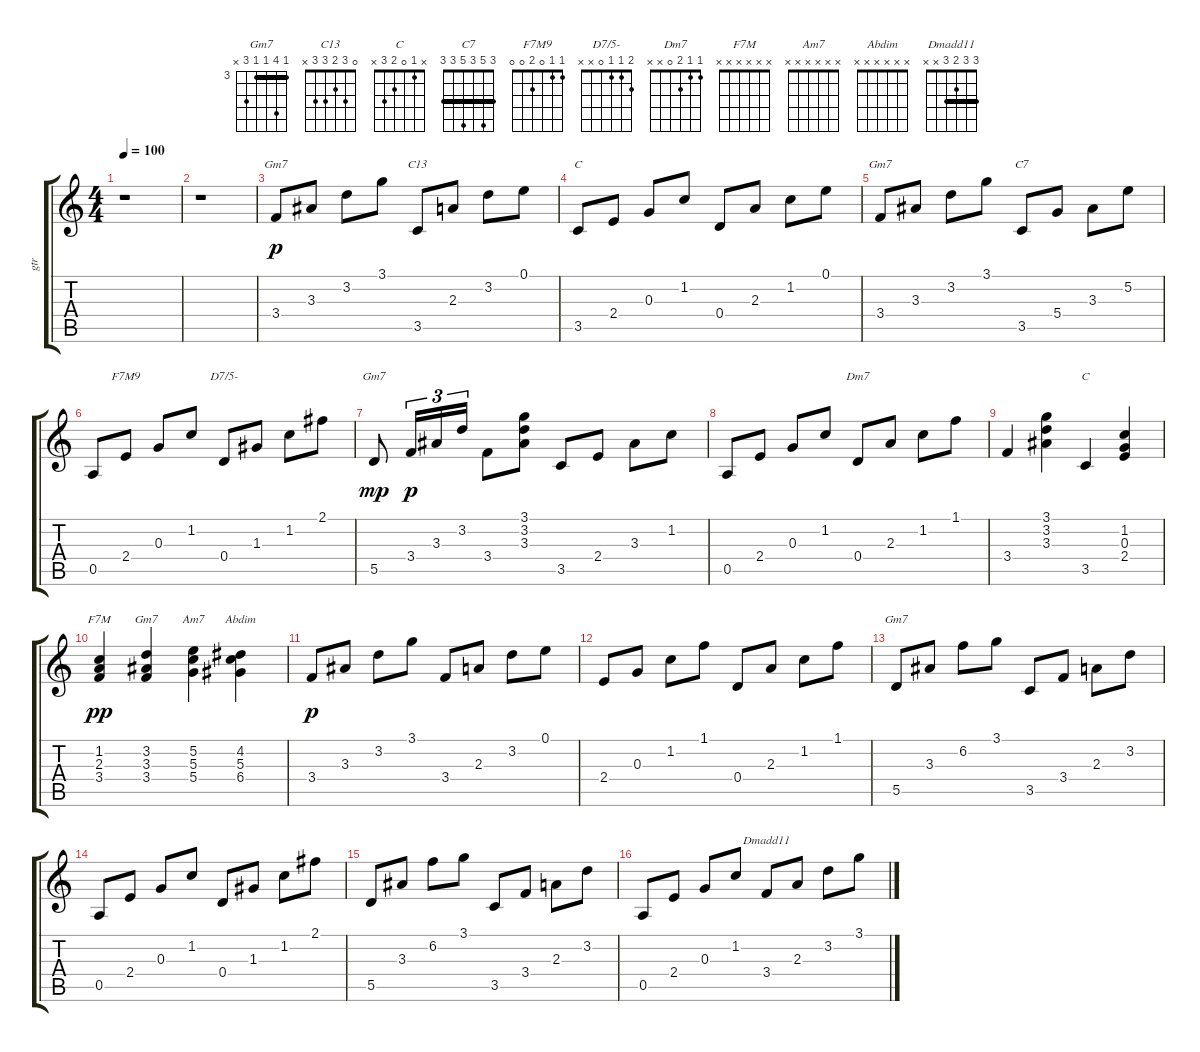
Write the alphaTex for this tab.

\track ("gtr" "gtr") {instrument electricguitarjazz}
\staff {score tabs}
\tuning (E4 B3 G3 D3 A2 E2) {hide}
\chord ("Gm7" 3 3 3 3 x x)
\chord ("C13" 0 3 2 3 3 x)
\chord ("C" 0 1 0 2 3 x)
\chord ("Gm7" 3 3 3 3 x x) {barre 3}
\chord ("C7" 3 5 3 5 3 3) {barre 3}
\chord ("F7M9" 1 1 0 2 0 0)
\chord ("D7/5-" 2 1 1 0 x x)
\chord ("Gm7" 3 3 3 3 5 3) {barre 3}
\chord ("Dm7" 1 1 2 0 x x)
\chord ("C" x 1 0 2 3 x)
\chord ("F7M" x x x x x x)
\chord ("Gm7" x x x x x x)
\chord ("Am7" x x x x x x)
\chord ("Abdim" x x x x x x)
\chord ("Gm7" 3 6 3 3 5 x) {firstfret 3 barre 3}
\chord ("Dmadd11" 3 3 2 3 x x) {barre 3}
\ts (4 4)
\tempo 100
\clef g2
\ks c
r.1{dy p instrument electricguitarjazz} |
r.1 |
3.4.8{ch "Gm7"} 3.3.8 3.2.8 3.1.8 3.5.8{ch "C13"} 2.3.8 3.2.8 0.1.8 |
3.5.8{ch "C"} 2.4.8 0.3.8 1.2.8 0.4.8 2.3.8 1.2.8 0.1.8 |
3.4.8{ch "Gm7"} 3.3.8 3.2.8 3.1.8 3.5.8{ch "C7"} 5.4.8 3.3.8 5.2.8 |
0.5.8 2.4.8{ch "F7M9"} 0.3.8 1.2.8 0.4.8{ch "D7/5-"} 1.3.8 1.2.8 2.1.8 |
5.5.8{ch "Gm7" dy mp} 3.4.16{tu (3 2) dy p} 3.3.16{tu (3 2)} 3.2.16{tu (3 2)} 3.4.8 (3.1 3.2 3.3).8 3.5.8 2.4.8 3.3.8 1.2.8 |
0.5.8 2.4.8 0.3.8 1.2.8 0.4.8{ch "Dm7"} 2.3.8 1.2.8 1.1.8 |
3.4.4 (3.1 3.2 3.3).4 3.5.4{ch "C"} (1.2 0.3 2.4).4 |
(1.2 2.3 3.4).4{ch "F7M" dy pp} (3.2 3.3 3.4).4{ch "Gm7"} (5.2 5.3 5.4).4{ch "Am7"} (4.2 5.3 6.4).4{ch "Abdim"} |
3.4.8{dy p} 3.3.8 3.2.8 3.1.8 3.4.8 2.3.8 3.2.8 0.1.8 |
2.4.8 0.3.8 1.2.8 1.1.8 0.4.8 2.3.8 1.2.8 1.1.8 |
5.5.8{ch "Gm7"} 3.3.8 6.2.8 3.1.8 3.5.8 3.4.8 2.3.8 3.2.8 |
0.5.8 2.4.8 0.3.8 1.2.8 0.4.8 1.3.8 1.2.8 2.1.8 |
5.5.8 3.3.8 6.2.8 3.1.8 3.5.8 3.4.8 2.3.8 3.2.8 |
0.5.8 2.4.8 0.3.8 1.2.8 3.4.8{ch "Dmadd11"} 2.3.8 3.2.8 3.1.8
